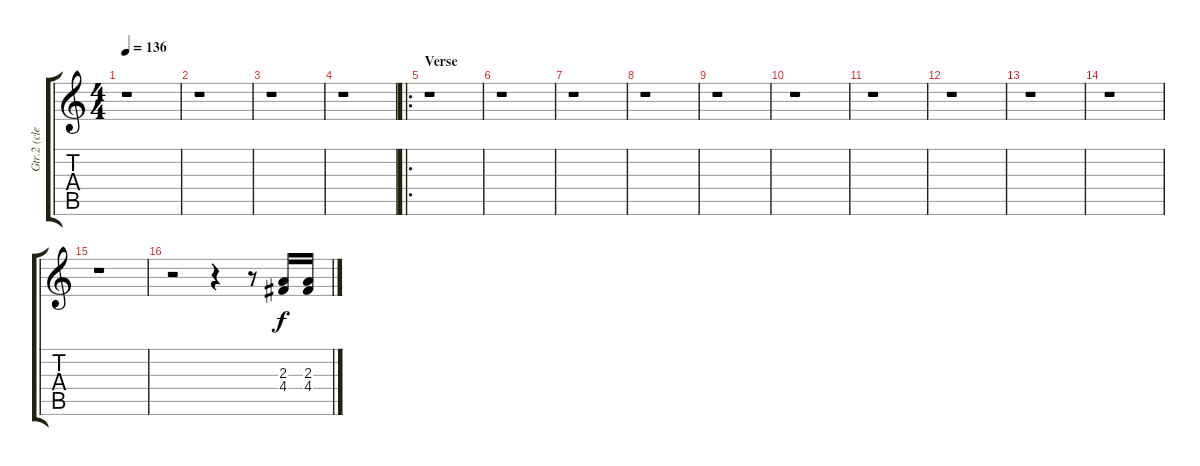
\track ("Gtr.2 (clean)" "Gtr.2 (cle") {instrument electricguitarjazz}
\staff {score tabs}
\tuning (E4 B3 G3 D3 A2 E2) {hide}
\ts (4 4)
\tempo 136
\clef g2
\ks c
r.1{dy f instrument electricguitarjazz} |
r.1 |
r.1 |
r.1 |
\ro
\section ("" "Verse")
r.1 |
r.1 |
r.1 |
r.1 |
r.1 |
r.1 |
r.1 |
r.1 |
r.1 |
r.1 |
r.1 |
r.2 r.4 r.8 (2.3 4.4).16 (2.3 4.4).16
